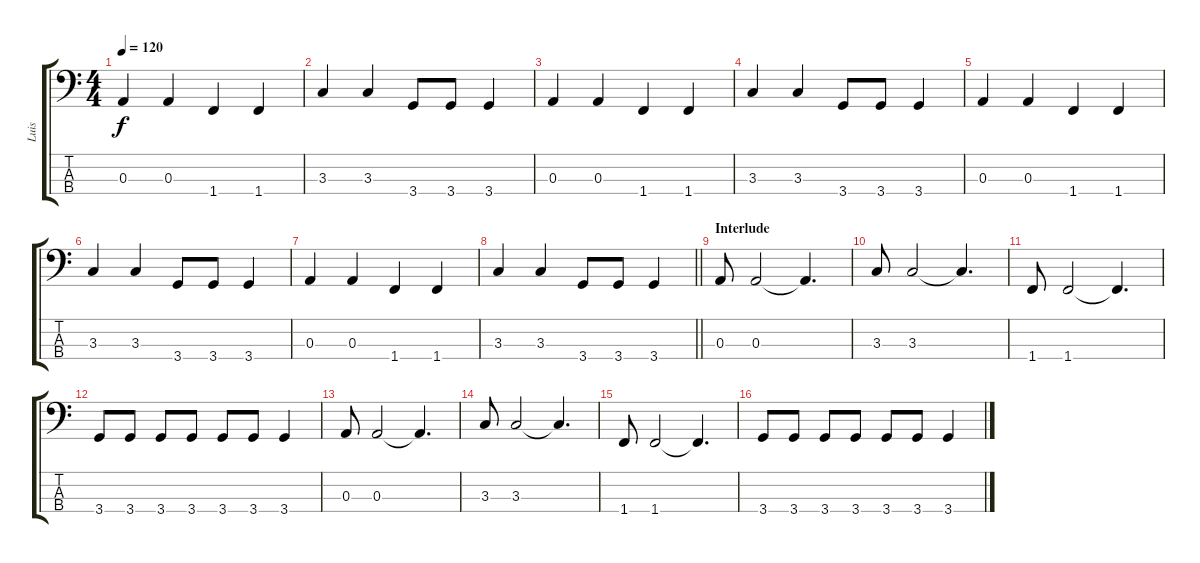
\track ("Luis" "Luis") {instrument electricbasspick}
\staff {score tabs}
\tuning (G2 D2 A1 E1) {hide}
\ts (4 4)
\tempo 120
\clef f4
\ks c
0.3.4{dy f} 0.3.4 1.4.4 1.4.4 |
3.3.4 3.3.4 3.4.8 3.4.8 3.4.4 |
0.3.4 0.3.4 1.4.4 1.4.4 |
3.3.4 3.3.4 3.4.8 3.4.8 3.4.4 |
0.3.4 0.3.4 1.4.4 1.4.4 |
3.3.4 3.3.4 3.4.8 3.4.8 3.4.4 |
0.3.4 0.3.4 1.4.4 1.4.4 |
\barLineRight lightlight
3.3.4 3.3.4 3.4.8 3.4.8 3.4.4 |
\section ("" "Interlude")
0.3.8{volume 16} 0.3.2 0.3{t}.4{d} |
3.3.8 3.3.2 3.3{t}.4{d} |
1.4.8 1.4.2 1.4{t}.4{d} |
3.4.8 3.4.8 3.4.8 3.4.8 3.4.8 3.4.8 3.4.4 |
0.3.8 0.3.2 0.3{t}.4{d} |
3.3.8 3.3.2 3.3{t}.4{d} |
1.4.8 1.4.2 1.4{t}.4{d} |
3.4.8 3.4.8 3.4.8 3.4.8 3.4.8 3.4.8 3.4.4
